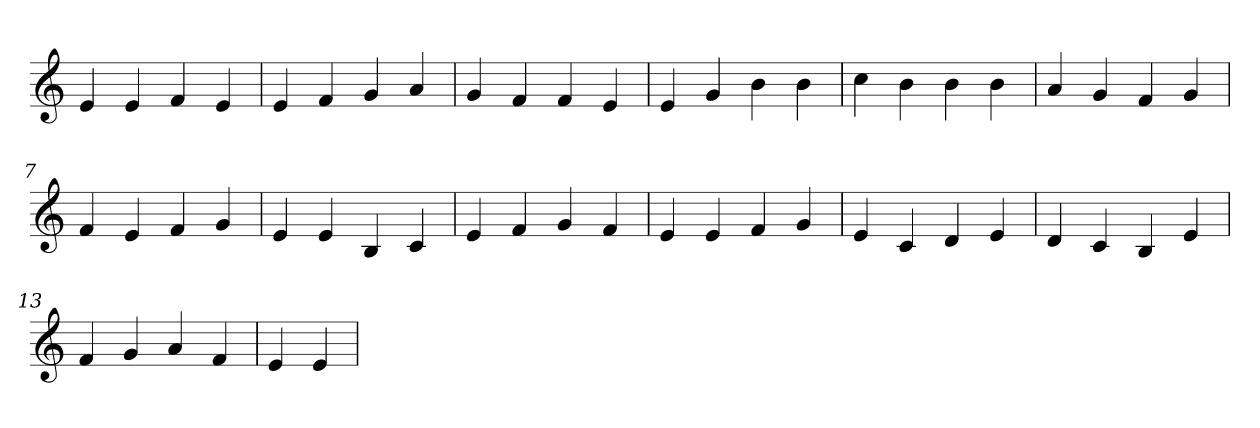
**kern
*part1
*staff1
*clefG2
=1
4e
4e
4f
4e
=2
4e
4f
4g
4a
=3
4g
4f
4f
4e
=4
4e
4g
4b
4b
=5
4cc
4b
4b
4b
=6
4a
4g
4f
4g
=7
4f
4e
4f
4g
=8
4e
4e
4B
4c
=9
4e
4f
4g
4f
=10
4e
4e
4f
4g
=11
4e
4c
4d
4e
=12
4d
4c
4B
4e
=13
4f
4g
4a
4f
=14
4e
4e
=
*-
